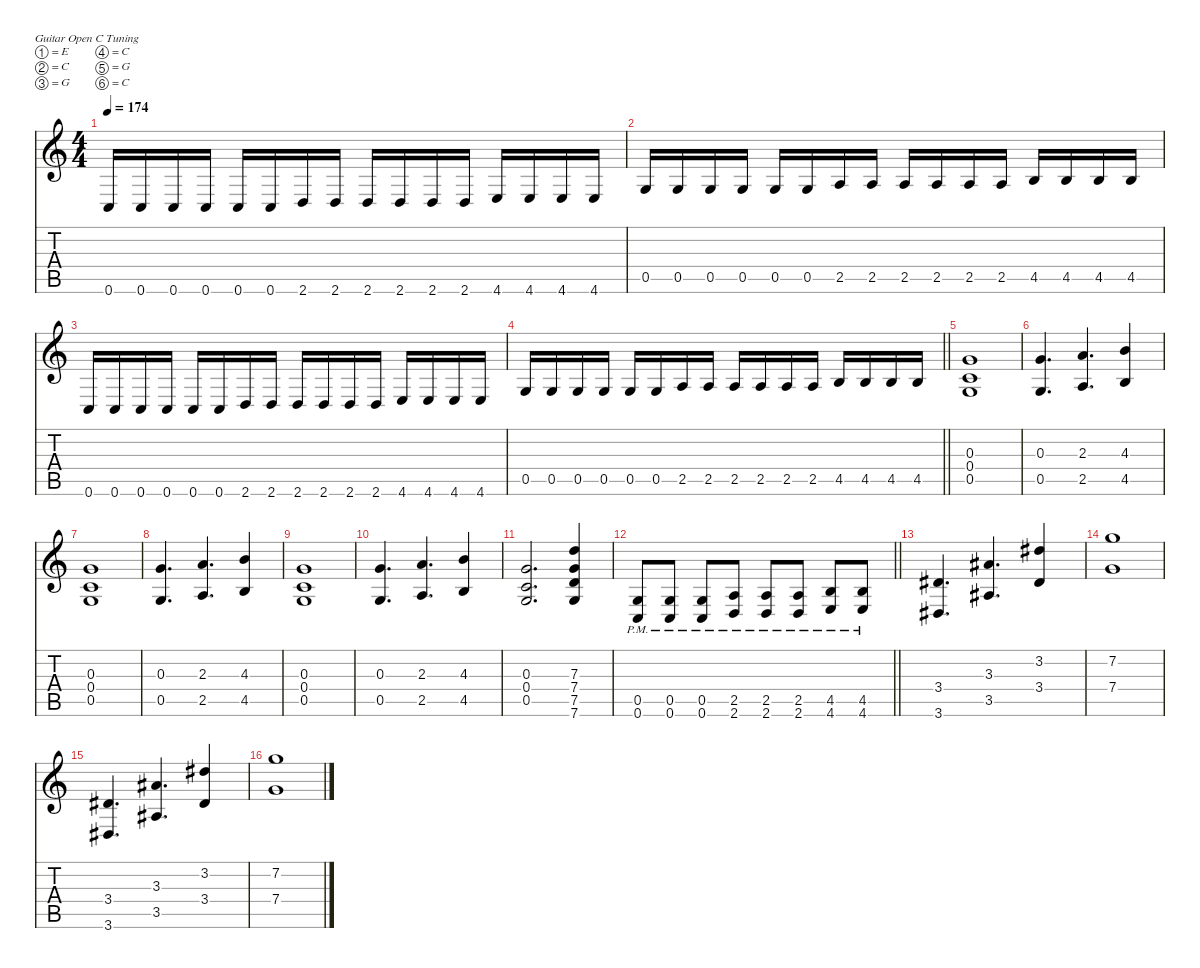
\defaultSystemsLayout 4
\hideDynamics
\bracketExtendMode nobrackets
\singleTrackTrackNamePolicy hidden
\multiTrackTrackNamePolicy hidden
\firstSystemTrackNameMode fullname
\firstSystemTrackNameOrientation horizontal
\otherSystemsTrackNameOrientation horizontal
\track ("Guitar 1" "s.guit.") {mute instrument acousticguitarsteel}
\staff {score tabs}
\tuning (E4 C4 G3 C3 G2 C2)
\ts (4 4)
\tempo 174
\clef g2
\ks c
0.6.16{dy ff beam Up} 0.6.16{dy f beam Up} 0.6.16{beam Up} 0.6.16{beam Up} 0.6.16{beam Up} 0.6.16{beam Up} 2.6.16{dy ff beam Up} 2.6.16{dy f beam Up} 2.6.16{beam Up} 2.6.16{beam Up} 2.6.16{beam Up} 2.6.16{beam Up} 4.6.16{dy ff beam Up} 4.6.16{dy f beam Up} 4.6.16{beam Up} 4.6.16{beam Up} |
0.5.16{dy ff beam Up} 0.5.16{dy f beam Up} 0.5.16{beam Up} 0.5.16{beam Up} 0.5.16{beam Up} 0.5.16{beam Up} 2.5.16{dy ff beam Up} 2.5.16{dy f beam Up} 2.5.16{beam Up} 2.5.16{beam Up} 2.5.16{beam Up} 2.5.16{beam Up} 4.5.16{dy ff beam Up} 4.5.16{dy f beam Up} 4.5.16{beam Up} 4.5.16{beam Up} |
0.6.16{dy ff beam Up} 0.6.16{dy f beam Up} 0.6.16{beam Up} 0.6.16{beam Up} 0.6.16{beam Up} 0.6.16{beam Up} 2.6.16{dy ff beam Up} 2.6.16{dy f beam Up} 2.6.16{beam Up} 2.6.16{beam Up} 2.6.16{beam Up} 2.6.16{beam Up} 4.6.16{dy ff beam Up} 4.6.16{dy f beam Up} 4.6.16{beam Up} 4.6.16{beam Up} |
\barLineRight lightlight
0.5.16{dy ff beam Up} 0.5.16{dy f beam Up} 0.5.16{beam Up} 0.5.16{beam Up} 0.5.16{beam Up} 0.5.16{beam Up} 2.5.16{dy ff beam Up} 2.5.16{dy f beam Up} 2.5.16{beam Up} 2.5.16{beam Up} 2.5.16{beam Up} 2.5.16{beam Up} 4.5.16{dy ff beam Up} 4.5.16{dy f beam Up} 4.5.16{beam Up} 4.5.16{beam Up} |
(0.3 0.4 0.5).1{beam Up} |
(0.3 0.5).4{d beam Up} (2.3 2.5).4{d beam Up} (4.3 4.5).4{beam Up} |
(0.3 0.4 0.5).1{beam Up} |
(0.3 0.5).4{d beam Up} (2.3 2.5).4{d beam Up} (4.3 4.5).4{beam Up} |
(0.3 0.4 0.5).1{beam Up} |
(0.3 0.5).4{d beam Up} (2.3 2.5).4{d beam Up} (4.3 4.5).4{beam Up} |
(0.3 0.4 0.5).2{d beam Up} (7.3 7.4 7.5 7.6).4{beam Up} |
\barLineRight lightlight
(0.5{pm} 0.6{pm}).8{beam Up} (0.5{pm} 0.6{pm}).8{beam Up} (0.5{pm} 0.6{pm}).8{beam Up} (2.5{pm} 2.6{pm}).8{beam Up} (2.5{pm} 2.6{pm}).8{beam Up} (2.5{pm} 2.6{pm}).8{beam Up} (4.5{pm} 4.6{pm}).8{beam Up} (4.5{pm} 4.6{pm}).8{beam Up} |
(3.4{acc #} 3.6{acc #}).4{d dy p beam Up} (3.3{acc #} 3.5{acc #}).4{d beam Up} (3.2{acc #} 3.4{acc #}).4{beam Up} |
(7.2 7.4).1{beam Down} |
(3.4{acc #} 3.6{acc #}).4{d beam Up} (3.3{acc #} 3.5{acc #}).4{d beam Up} (3.2{acc #} 3.4{acc #}).4{beam Up} |
(7.2 7.4).1{beam Down}
